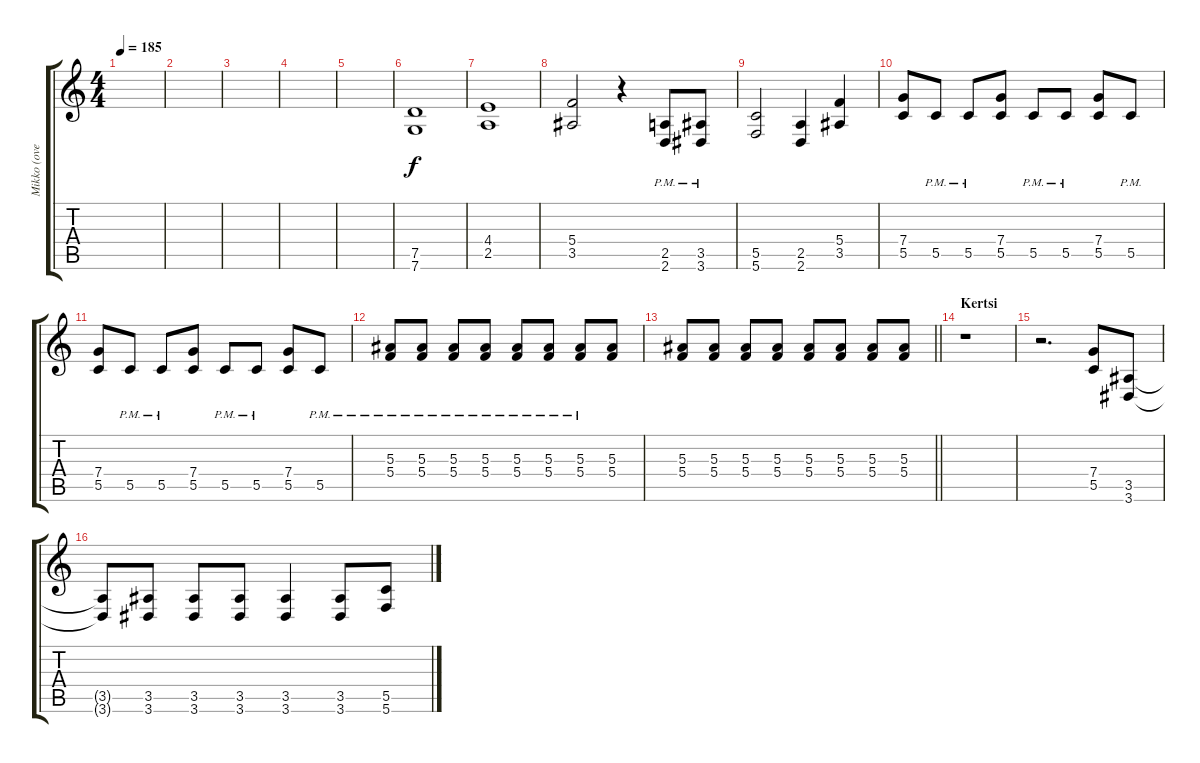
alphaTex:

\track ("Mikko (overdub)" "Mikko (ove") {instrument overdrivenguitar}
\staff {score tabs}
\tuning (D4 A3 F3 C3 G2 C2) {hide}
\ts (4 4)
\tempo 185
\clef g2
\ks c
|
|
|
|
|
(7.5 7.6).1{volume 16} |
(4.4 2.5).1 |
(5.4 3.5).2 r.4 (2.5{pm} 2.6{pm}).8 (3.5{pm} 3.6{pm}).8 |
(5.5 5.6).2 (2.5 2.6).4 (5.4 3.5).4 |
(7.4 5.5).8 5.5{pm}.8 5.5{pm}.8 (7.4 5.5).8 5.5{pm}.8 5.5{pm}.8 (7.4 5.5).8 5.5{pm}.8 |
(7.4 5.5).8 5.5{pm}.8 5.5{pm}.8 (7.4 5.5).8 5.5{pm}.8 5.5{pm}.8 (7.4 5.5).8 5.5{pm}.8 |
(5.3{pm} 5.4{pm}).8{volume 8} (5.3{pm} 5.4{pm}).8{volume 14} (5.3{pm} 5.4{pm}).8 (5.3{pm} 5.4{pm}).8 (5.3{pm} 5.4{pm}).8 (5.3{pm} 5.4{pm}).8 (5.3{pm} 5.4{pm}).8 (5.3 5.4).8 |
\barLineRight lightlight
(5.3 5.4).8 (5.3 5.4).8 (5.3 5.4).8 (5.3 5.4).8 (5.3 5.4).8 (5.3 5.4).8 (5.3 5.4).8 (5.3 5.4).8 |
\section ("" "Kertsi")
r.1 |
r.2{d} (7.4 5.5).8 (3.5 3.6).8 |
(3.5{t} 3.6{t}).8 (3.5 3.6).8 (3.5 3.6).8 (3.5 3.6).8 (3.5 3.6).4 (3.5 3.6).8 (5.5 5.6).8
